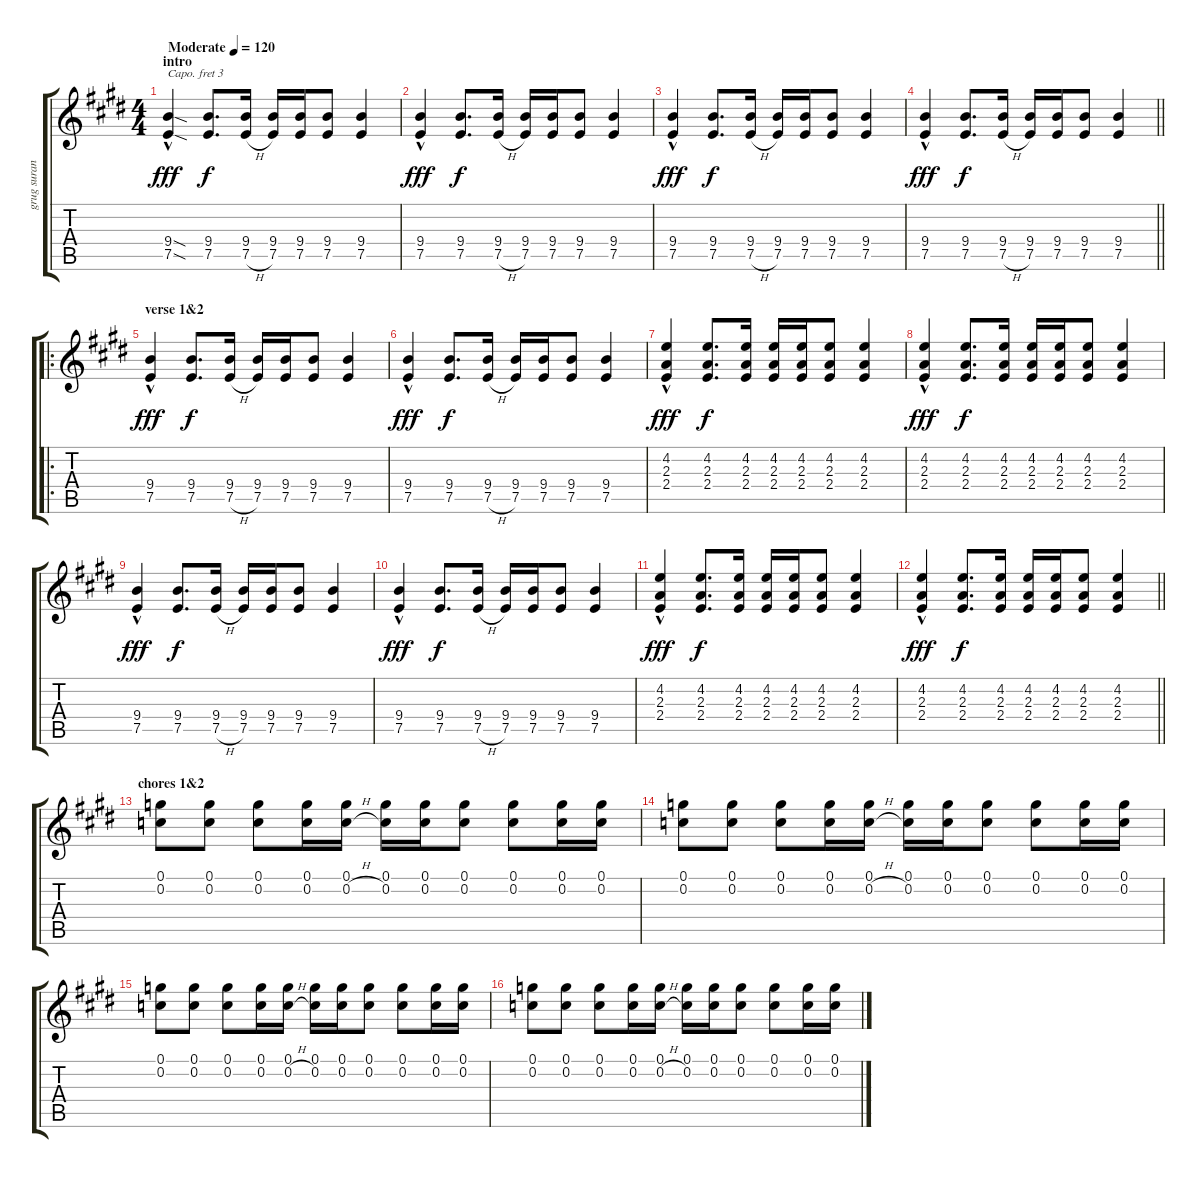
\track ("grug suran(guitar)" "grug suran") {instrument distortionguitar}
\staff {score tabs}
\capo 3
\tuning (E4 A3 E3 B2 Gb2 Db2) {hide}
\ts (4 4)
\section ("" "intro")
\tempo (120 "Moderate")
\clef g2
\ks e
(9.4{sod hac} 7.5{sod hac}).4{dy fff volume 10 instrument distortionguitar} (9.4 7.5).8{d dy f} (9.4 7.5{h}).16 (9.4 7.5).16 (9.4 7.5).16 (9.4 7.5).8 (9.4 7.5).4 |
(9.4{hac} 7.5{hac}).4{dy fff} (9.4 7.5).8{d dy f} (9.4 7.5{h}).16 (9.4 7.5).16 (9.4 7.5).16 (9.4 7.5).8 (9.4 7.5).4 |
(9.4{hac} 7.5{hac}).4{dy fff} (9.4 7.5).8{d dy f} (9.4 7.5{h}).16 (9.4 7.5).16 (9.4 7.5).16 (9.4 7.5).8 (9.4 7.5).4 |
\barLineRight lightlight
(9.4{hac} 7.5{hac}).4{dy fff} (9.4 7.5).8{d dy f} (9.4 7.5{h}).16 (9.4 7.5).16 (9.4 7.5).16 (9.4 7.5).8 (9.4 7.5).4 |
\ro
\section ("" "verse 1&2")
(9.4{hac} 7.5{hac}).4{dy fff volume 13} (9.4 7.5).8{d dy f} (9.4 7.5{h}).16 (9.4 7.5).16 (9.4 7.5).16 (9.4 7.5).8 (9.4 7.5).4 |
(9.4{hac} 7.5{hac}).4{dy fff} (9.4 7.5).8{d dy f} (9.4 7.5{h}).16 (9.4 7.5).16 (9.4 7.5).16 (9.4 7.5).8 (9.4 7.5).4 |
(4.2{hac} 2.3{hac} 2.4{hac}).4{dy fff} (4.2 2.3 2.4).8{d dy f} (4.2 2.3 2.4).16 (4.2 2.3 2.4).16 (4.2 2.3 2.4).16 (4.2 2.3 2.4).8 (4.2 2.3 2.4).4 |
(4.2{hac} 2.3{hac} 2.4{hac}).4{dy fff} (4.2 2.3 2.4).8{d dy f} (4.2 2.3 2.4).16 (4.2 2.3 2.4).16 (4.2 2.3 2.4).16 (4.2 2.3 2.4).8 (4.2 2.3 2.4).4 |
(9.4{hac} 7.5{hac}).4{dy fff} (9.4 7.5).8{d dy f} (9.4 7.5{h}).16 (9.4 7.5).16 (9.4 7.5).16 (9.4 7.5).8 (9.4 7.5).4 |
(9.4{hac} 7.5{hac}).4{dy fff} (9.4 7.5).8{d dy f} (9.4 7.5{h}).16 (9.4 7.5).16 (9.4 7.5).16 (9.4 7.5).8 (9.4 7.5).4 |
(4.2{hac} 2.3{hac} 2.4{hac}).4{dy fff} (4.2 2.3 2.4).8{d dy f} (4.2 2.3 2.4).16 (4.2 2.3 2.4).16 (4.2 2.3 2.4).16 (4.2 2.3 2.4).8 (4.2 2.3 2.4).4 |
\barLineRight lightlight
(4.2{hac} 2.3{hac} 2.4{hac}).4{dy fff} (4.2 2.3 2.4).8{d dy f} (4.2 2.3 2.4).16 (4.2 2.3 2.4).16 (4.2 2.3 2.4).16 (4.2 2.3 2.4).8 (4.2 2.3 2.4).4 |
\section ("" "chores 1&2")
(0.1 0.2).8{volume 8} (0.1 0.2).8 (0.1 0.2).8 (0.1 0.2).16 (0.1 0.2{h}).16 (0.1 0.2).16 (0.1 0.2).16 (0.1 0.2).8 (0.1 0.2).8 (0.1 0.2).16 (0.1 0.2).16 |
(0.1 0.2).8 (0.1 0.2).8 (0.1 0.2).8 (0.1 0.2).16 (0.1 0.2{h}).16 (0.1 0.2).16 (0.1 0.2).16 (0.1 0.2).8 (0.1 0.2).8 (0.1 0.2).16 (0.1 0.2).16 |
(0.1 0.2).8 (0.1 0.2).8 (0.1 0.2).8 (0.1 0.2).16 (0.1 0.2{h}).16 (0.1 0.2).16 (0.1 0.2).16 (0.1 0.2).8 (0.1 0.2).8 (0.1 0.2).16 (0.1 0.2).16 |
(0.1 0.2).8 (0.1 0.2).8 (0.1 0.2).8 (0.1 0.2).16 (0.1 0.2{h}).16 (0.1 0.2).16 (0.1 0.2).16 (0.1 0.2).8 (0.1 0.2).8 (0.1 0.2).16 (0.1 0.2).16
